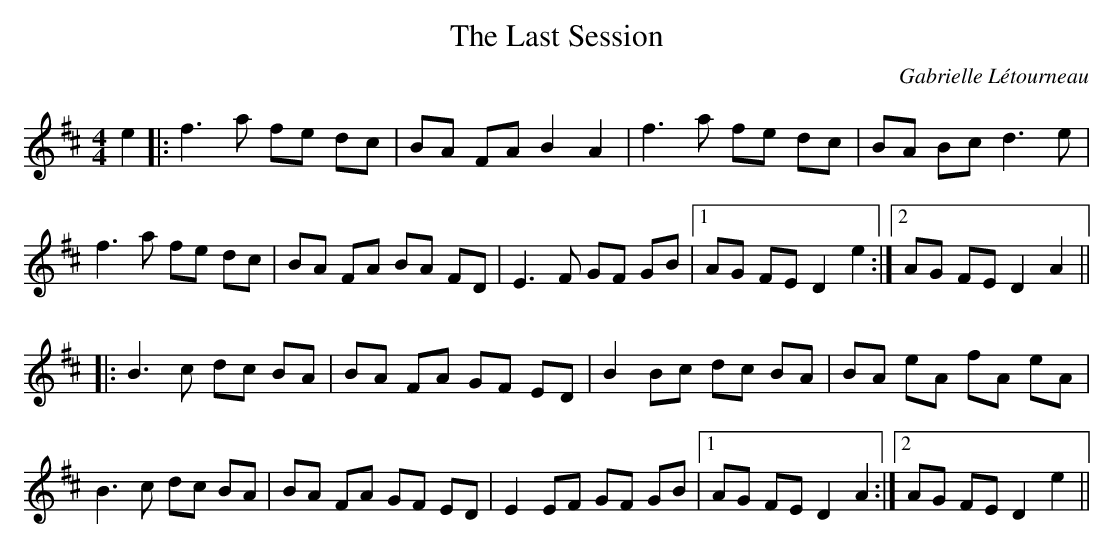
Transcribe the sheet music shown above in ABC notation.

X:1'1'
T:The Last Session
C:Gabrielle Létourneau
M:4/4
L:1/8
K:D
e2 |: f3a fe dc | BA FA B2A2 | f3a fe dc | BA Bc d3 e |
f3a fe dc | BA FA BA FD | E3F GF GB |1 AG FE D2e2 :|2 AG FE D2A2 ||
|: B3c dc BA | BA FA GF ED | B2 Bc dc BA | BA eA fA eA |
B3c dc BA | BA FA GF ED | E2 EF GF GB |1 AG FE D2A2 :|2 AG FE D2 e2 ||
